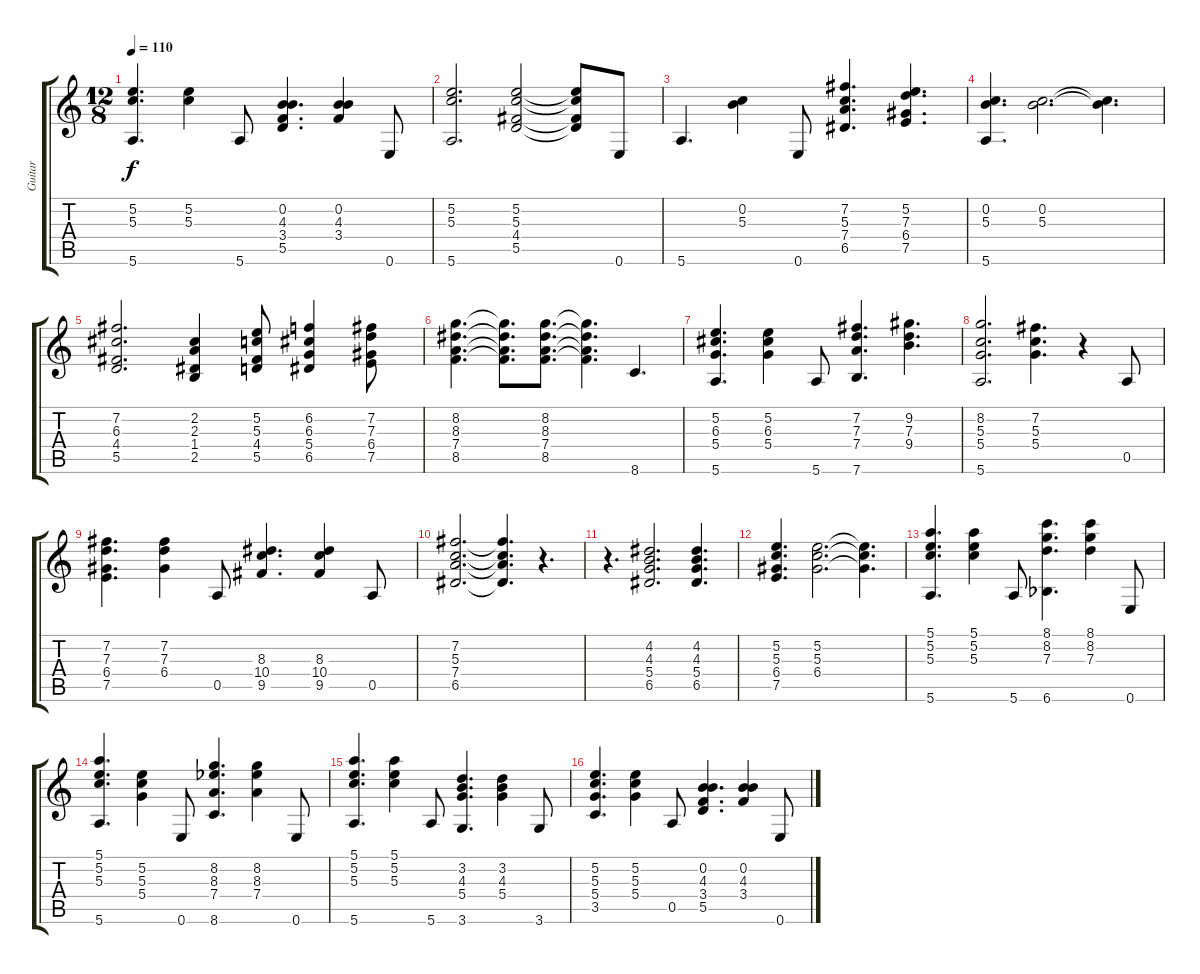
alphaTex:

\track ("Guitar" "Guitar") {instrument acousticguitarnylon}
\staff {score tabs}
\tuning (E4 B3 G3 D3 A2 E2) {hide}
\ts (12 8)
\tempo 110
\clef g2
\ks aminor
(5.2 5.3 5.6).4{d dy f} (5.2 5.3).4 5.6.8 (0.2 4.3 3.4 5.5).4{d} (0.2 4.3 3.4).4 0.6.8 |
(5.2 5.3 5.6).2{d} (5.2 5.3 4.4 5.5).2 (5.2{t} 5.3{t} 4.4{t} 5.5{t}).8 0.6.8 |
5.6.4{d} (0.2 5.3).4 0.6.8 (7.2 5.3 7.4 6.5).4{d} (5.2 7.3 6.4 7.5).4{d} |
(0.2 5.3 5.6).4{d} (0.2 5.3).2{d} (0.2{t} 5.3{t}).4{d} |
(7.2 6.3 4.4 5.5).2{d} (2.2 2.3 1.4 2.5).4 (5.2 5.3 4.4 5.5).8 (6.2 6.3 5.4 6.5).4 (7.2 7.3 6.4 7.5).8 |
(8.2 8.3 7.4 8.5).4{d} (8.2{t} 8.3{t} 7.4{t} 8.5{t}).8{d} (8.2 8.3 7.4 8.5).8{d} (8.2{t} 8.3{t} 7.4{t} 8.5{t}).4{d} 8.6.4{d} |
(5.2 6.3 5.4 5.6).4{d} (5.2 6.3 5.4).4 5.6.8 (7.2 7.3 7.4 7.6).4{d} (9.2 7.3 9.4).4{d} |
(8.2 5.3 5.4 5.6).2{d} (7.2 5.3 5.4).4{d} r.4 0.5.8 |
(7.2 7.3 6.4 7.5).4{d} (7.2 7.3 6.4).4 0.5.8 (8.3 10.4 9.5).4{d} (8.3 10.4 9.5).4 0.5.8 |
(7.2 5.3 7.4 6.5).2{d} (7.2{t} 5.3{t} 7.4{t} 6.5{t}).4{d} r.4{d} |
r.4{d} (4.2 4.3 5.4 6.5).2{d} (4.2 4.3 5.4 6.5).4{d} |
(5.2 5.3 6.4 7.5).4{d} (5.2 5.3 6.4).2{d} (5.2{t} 5.3{t} 6.4{t}).4{d} |
(5.1 5.2 5.3 5.6).4{d} (5.1 5.2 5.3).4 5.6.8 (8.1 8.2 7.3 6.6{acc b}).4{d} (8.1 8.2 7.3).4 0.6.8 |
(5.1 5.2 5.3 5.6).4{d} (5.2 5.3 5.4).4 0.6.8 (8.2 8.3{acc b} 7.4 8.6).4{d} (8.2 8.3{acc b} 7.4).4 0.6.8 |
(5.1 5.2 5.3 5.6).4{d} (5.1 5.2 5.3).4 5.6.8 (3.2 4.3 5.4 3.6).4{d} (3.2 4.3 5.4).4 3.6.8 |
(5.2 5.3 5.4 3.5).4{d} (5.2 5.3 5.4).4 0.5.8 (0.2 4.3 3.4 5.5).4{d} (0.2 4.3 3.4).4 0.6.8
